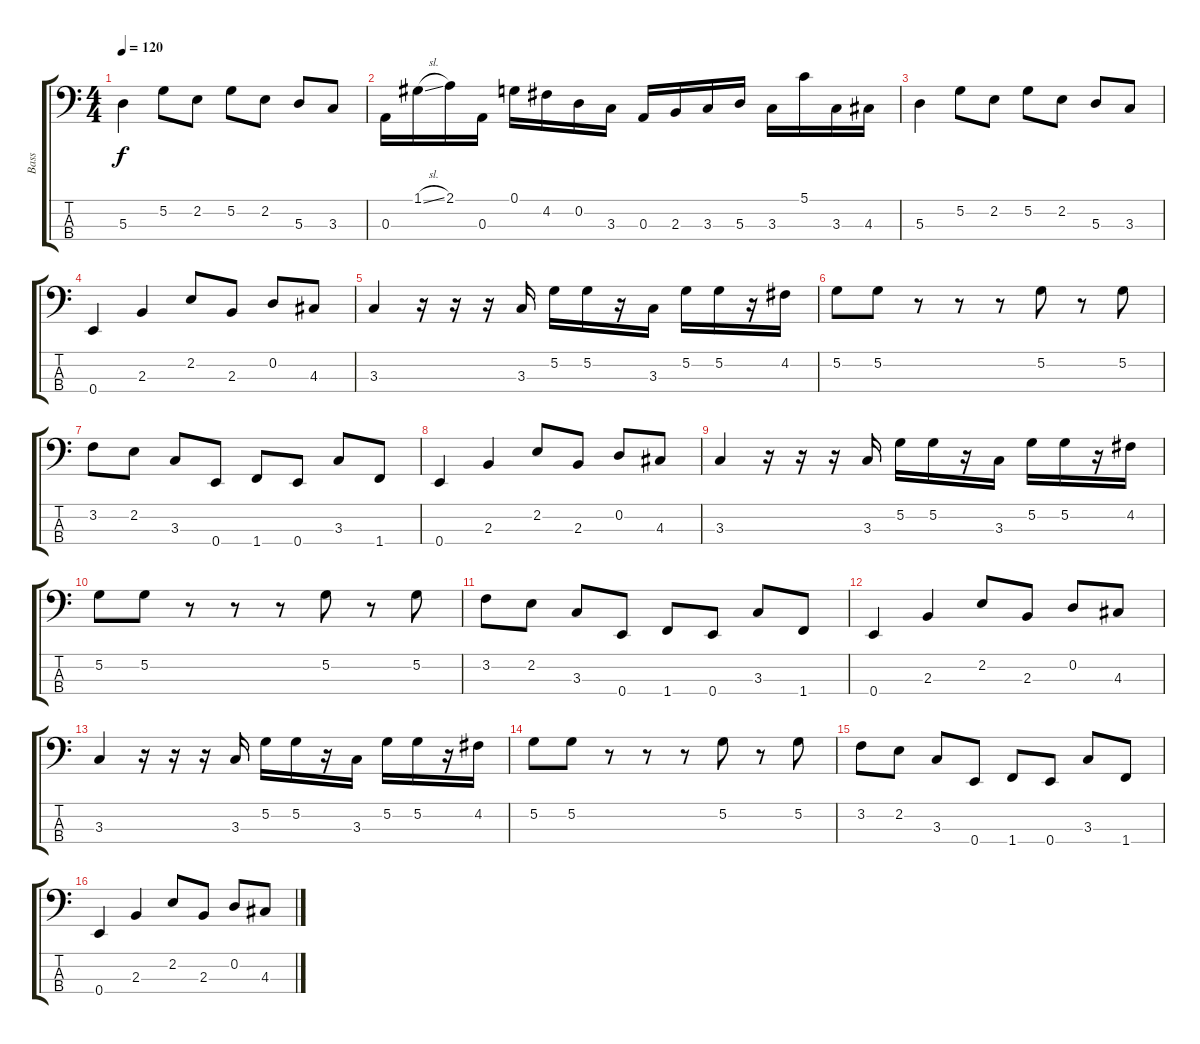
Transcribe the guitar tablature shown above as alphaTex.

\track ("Bass" "Bass") {instrument slapbass1}
\staff {score tabs}
\tuning (G2 D2 A1 E1) {hide}
\ts (4 4)
\tempo 120
\clef f4
\ks c
5.3.4{dy f} 5.2.8 2.2.8 5.2.8 2.2.8 5.3.8 3.3.8 |
0.3.16 1.1{sl}.16 2.1.16 0.3.16 0.1.16 4.2.16 0.2.16 3.3.16 0.3.16 2.3.16 3.3.16 5.3.16 3.3.16 5.1.16 3.3.16 4.3.16 |
5.3.4 5.2.8 2.2.8 5.2.8 2.2.8 5.3.8 3.3.8 |
0.4.4{instrument fretlessbass} 2.3.4 2.2.8 2.3.8 0.2.8 4.3.8 |
3.3.4 r.16 r.16 r.16 3.3.16 5.2.16 5.2.16 r.16 3.3.16 5.2.16 5.2.16 r.16 4.2.16 |
5.2.8 5.2.8 r.8 r.8 r.8 5.2.8 r.8 5.2.8 |
3.2.8 2.2.8 3.3.8 0.4.8 1.4.8 0.4.8 3.3.8 1.4.8 |
0.4.4{instrument fretlessbass} 2.3.4 2.2.8 2.3.8 0.2.8 4.3.8 |
3.3.4 r.16 r.16 r.16 3.3.16 5.2.16 5.2.16 r.16 3.3.16 5.2.16 5.2.16 r.16 4.2.16 |
5.2.8 5.2.8 r.8 r.8 r.8 5.2.8 r.8 5.2.8 |
3.2.8 2.2.8 3.3.8 0.4.8 1.4.8 0.4.8 3.3.8 1.4.8 |
0.4.4{instrument fretlessbass} 2.3.4 2.2.8 2.3.8 0.2.8 4.3.8 |
3.3.4 r.16 r.16 r.16 3.3.16 5.2.16 5.2.16 r.16 3.3.16 5.2.16 5.2.16 r.16 4.2.16 |
5.2.8 5.2.8 r.8 r.8 r.8 5.2.8 r.8 5.2.8 |
3.2.8 2.2.8 3.3.8 0.4.8 1.4.8 0.4.8 3.3.8 1.4.8 |
0.4.4{instrument fretlessbass} 2.3.4 2.2.8 2.3.8 0.2.8 4.3.8
